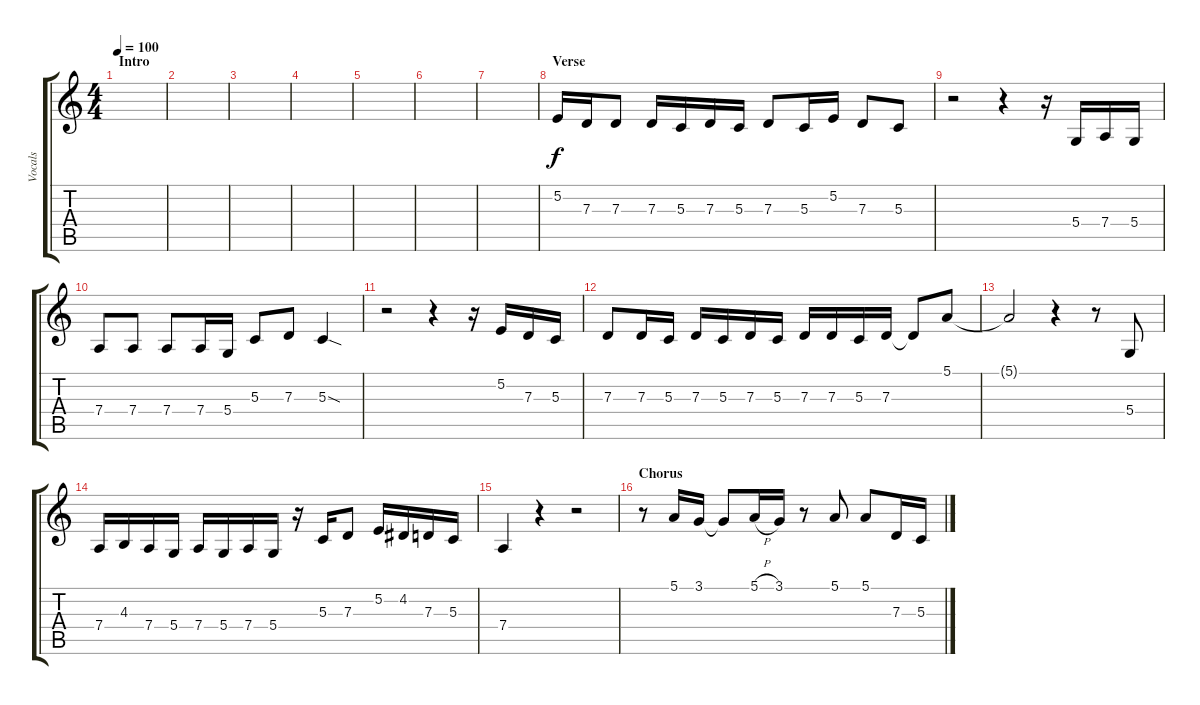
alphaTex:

\track ("Vocals" "Vocals") {instrument lead2sawtooth}
\staff {score tabs}
\tuning (E4 B3 G3 D3 A2 E2) {hide}
\ts (4 4)
\section ("" "Intro")
\tempo 100
\clef g2
\ks c
|
|
|
|
|
|
|
\section ("" "Verse")
5.2.16 7.3.16 7.3.8 7.3.16 5.3.16 7.3.16 5.3.16 7.3.8 5.3.16 5.2.16 7.3.8 5.3.8 |
r.2 r.4 r.16 5.4.16 7.4.16 5.4.16 |
7.4.8 7.4.8 7.4.8 7.4.16 5.4.16 5.3.8 7.3.8 5.3{sod}.4 |
r.2 r.4 r.16 5.2.16 7.3.16 5.3.16 |
7.3.8 7.3.16 5.3.16 7.3.16 5.3.16 7.3.16 5.3.16 7.3.16 7.3.16 5.3.16 7.3.16 7.3{t}.8 5.1.8 |
5.1{t}.2 r.4 r.8 5.4.8 |
7.4.16 4.3.16 7.4.16 5.4.16 7.4.16 5.4.16 7.4.16 5.4.16 r.16 5.3.16 7.3.8 5.2.16 4.2.16 7.3.16 5.3.16 |
7.4.4 r.4 r.2 |
\section ("" "Chorus")
r.8 5.1.16 3.1.16 3.1{t}.8 5.1{h}.16 3.1.16 r.8 5.1.8 5.1.8 7.3.16 5.3.16
